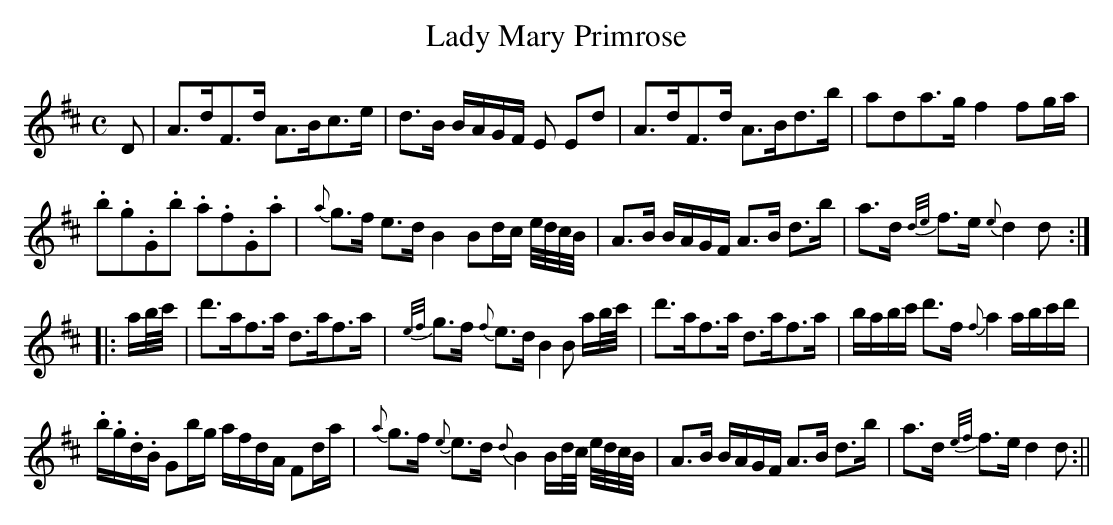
X:1
T:Lady Mary Primrose
M:C
L:1/8
K:D
D|A>dF>d A>Bc>e|d>B B/A/G/F/ E Ed|A>dF>d A>Bd>b|ada>g f2 fg/a/|
.b.g.G.b .a.f.G.a|{a}g>f e>d B2 Bd/c/ e/4d/4c/4B/4|A>B B/A/G/F/ A>B d>b|a>d {d/e/}f>e {e}d2 d:|
|:a/b/4c'/4|d'>af>a d>af>a|{e/f/}g>f {f}e>d B2 B a/b/4c'/4|d'>af>a d>af>a|b/a/b/c'/ d'>f {f}a2 a/b/c'/d'/|
.b/.g/.d/.B/ Gb/g/ a/f/d/A/ Fd/a/|{a}g>f {e}e>d {d}B2 B/d/4c/4 e/4d/4c/4B/4|A>B B/A/G/F/ A>B d>b|a>d {e/f/}f>e d2 d:||
